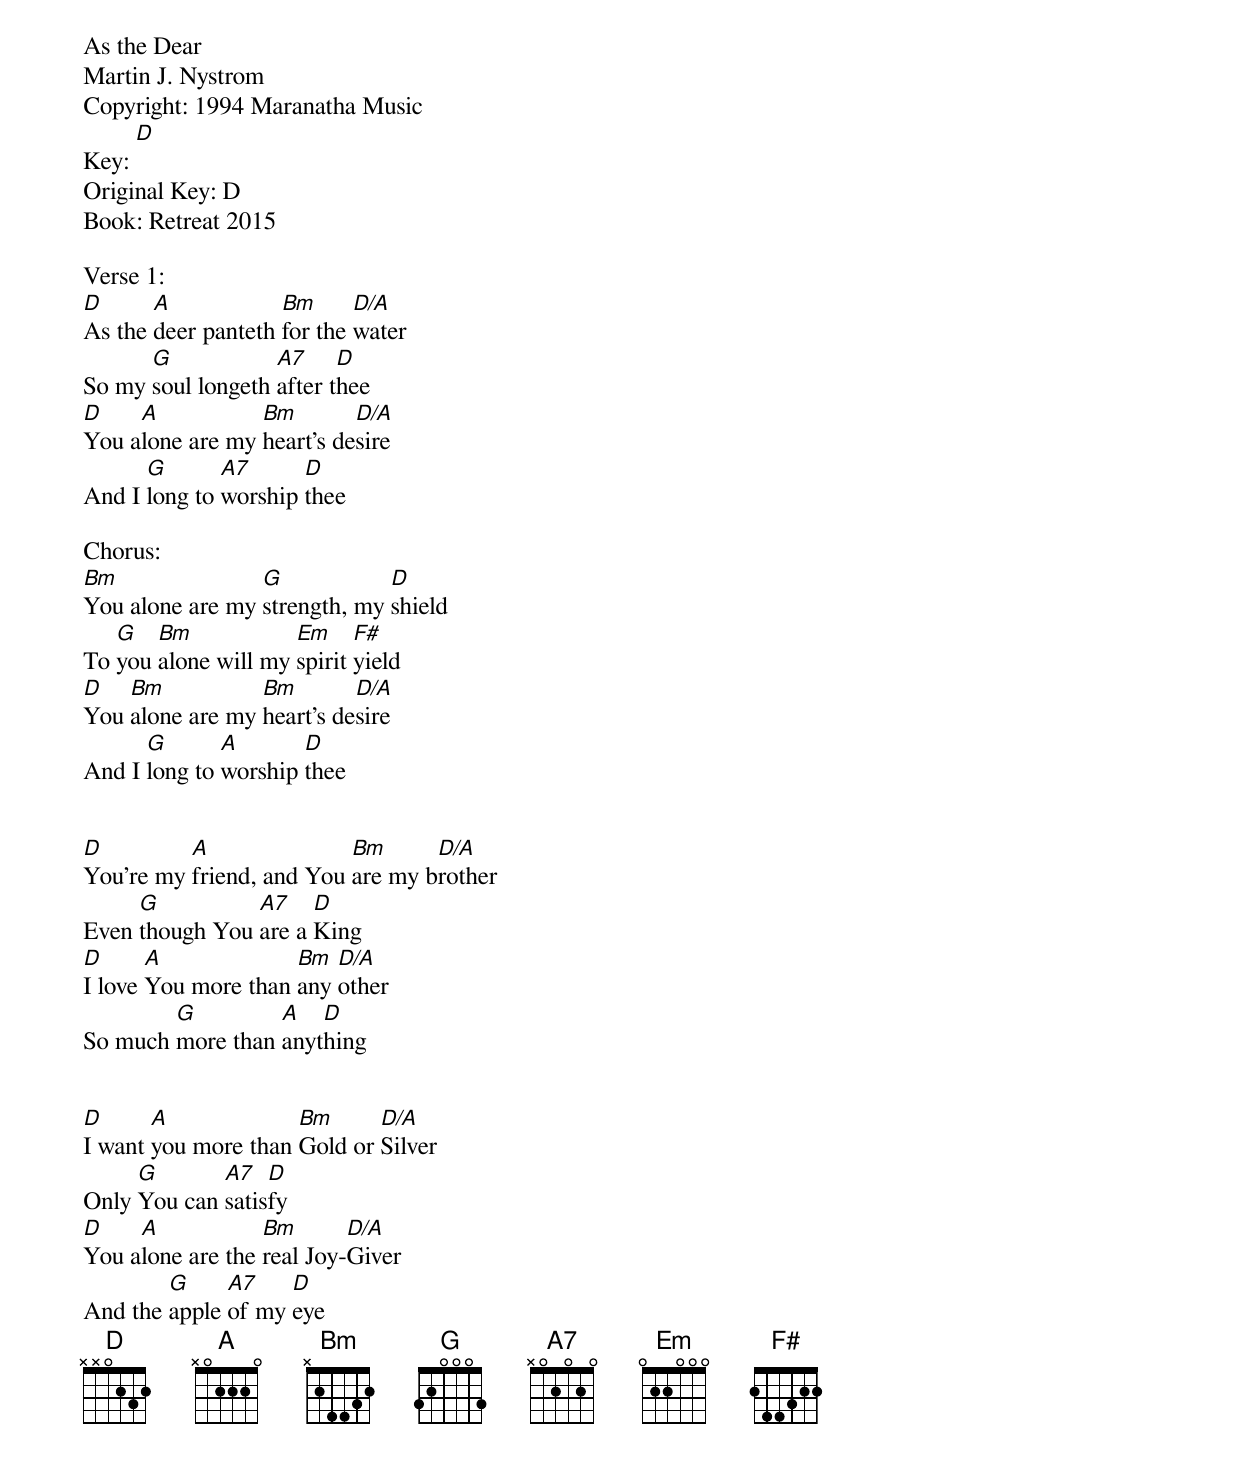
As the Dear
Martin J. Nystrom
Copyright: 1994 Maranatha Music
Key: [D]
Original Key: D
Book: Retreat 2015

Verse 1:
[D]As the [A]deer panteth [Bm]for the [D/A]water
So my [G]soul longeth [A7]after t[D]hee
[D]You a[A]lone are my [Bm]heart's de[D/A]sire
And I [G]long to [A7]worship [D]thee

Chorus:
[Bm]You alone are my [G]strength, my [D]shield
To [G]you [Bm]alone will my [Em]spirit [F#]yield
[D]You [Bm]alone are my [Bm]heart's de[D/A]sire
And I [G]long to [A]worship [D]thee


[D]You're my [A]friend, and You [Bm]are my b[D/A]rother
Even [G]though You [A7]are a [D]King
[D]I love [A]You more than [Bm]any [D/A]other
So much [G]more than [A]anyt[D]hing


[D]I want [A]you more than [Bm]Gold or [D/A]Silver
Only [G]You can [A7]satis[D]fy
[D]You a[A]lone are the [Bm]real Joy-[D/A]Giver
And the [G]apple [A7]of my [D]eye
